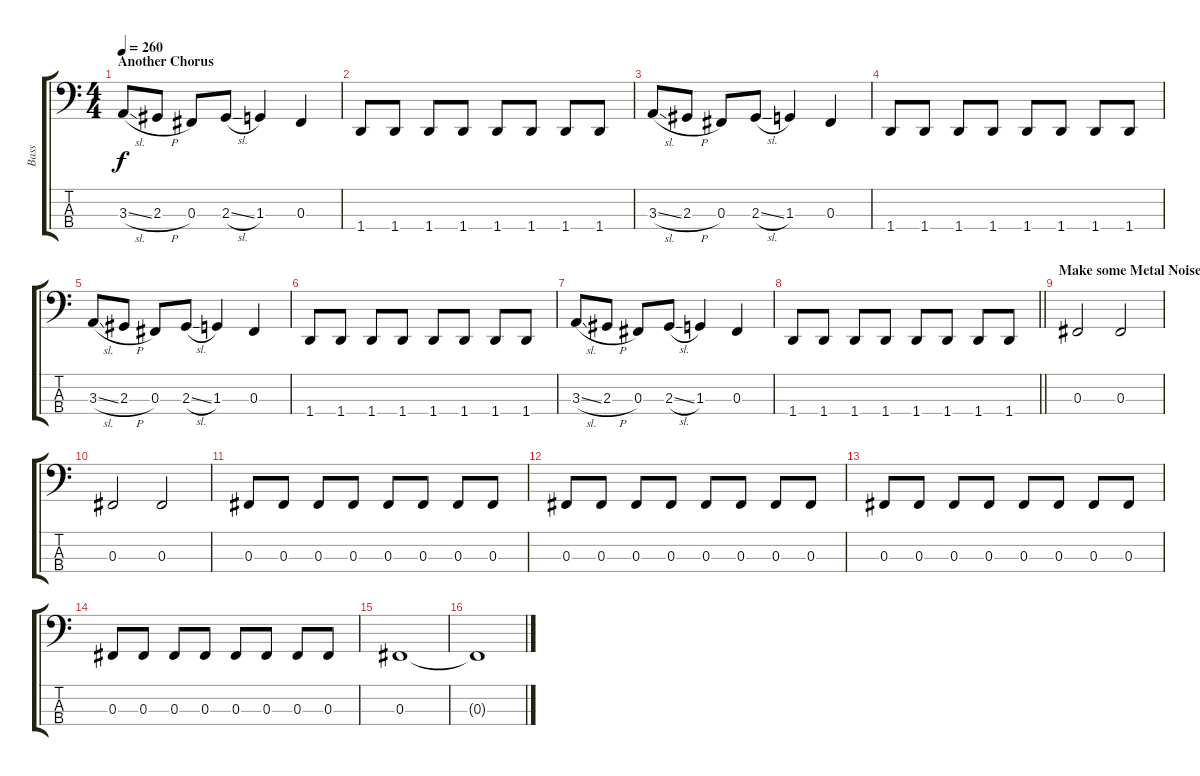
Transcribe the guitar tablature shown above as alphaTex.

\track ("Bass" "Bass") {instrument electricbasspick}
\staff {score tabs}
\tuning (E2 B1 Gb1 Db1) {hide}
\ts (4 4)
\section ("" "Another Chorus")
\tempo 260
\clef f4
\ks c
3.3{sl}.8{dy f} 2.3{h}.8 0.3.8 2.3{sl}.8 1.3.4 0.3.4 |
1.4.8 1.4.8 1.4.8 1.4.8 1.4.8 1.4.8 1.4.8 1.4.8 |
3.3{sl}.8 2.3{h}.8 0.3.8 2.3{sl}.8 1.3.4 0.3.4 |
1.4.8 1.4.8 1.4.8 1.4.8 1.4.8 1.4.8 1.4.8 1.4.8 |
3.3{sl}.8 2.3{h}.8 0.3.8 2.3{sl}.8 1.3.4 0.3.4 |
1.4.8 1.4.8 1.4.8 1.4.8 1.4.8 1.4.8 1.4.8 1.4.8 |
3.3{sl}.8 2.3{h}.8 0.3.8 2.3{sl}.8 1.3.4 0.3.4 |
\barLineRight lightlight
1.4.8 1.4.8 1.4.8 1.4.8 1.4.8 1.4.8 1.4.8 1.4.8 |
\section ("" "Make some Metal Noise here!")
0.3.2 0.3.2 |
0.3.2 0.3.2 |
0.3.8 0.3.8 0.3.8 0.3.8 0.3.8 0.3.8 0.3.8 0.3.8 |
0.3.8 0.3.8 0.3.8 0.3.8 0.3.8 0.3.8 0.3.8 0.3.8 |
0.3.8 0.3.8 0.3.8 0.3.8 0.3.8 0.3.8 0.3.8 0.3.8 |
0.3.8 0.3.8 0.3.8 0.3.8 0.3.8 0.3.8 0.3.8 0.3.8 |
0.3.1 |
0.3{t}.1
